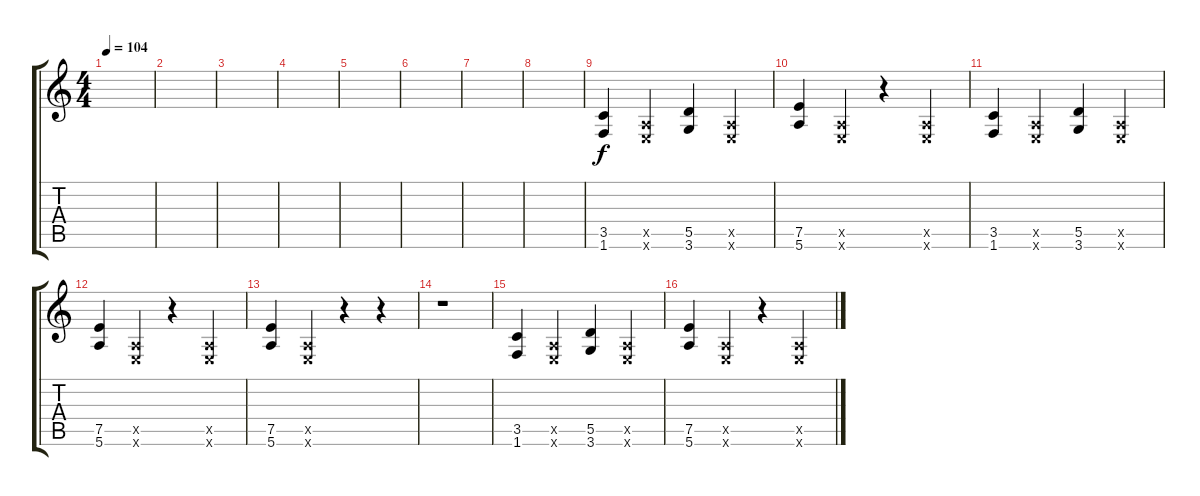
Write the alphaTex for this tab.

\track "" {instrument overdrivenguitar}
\staff {score tabs}
\tuning (E4 B3 G3 D3 A2 E2) {hide}
\ts (4 4)
\tempo 104
\clef g2
\ks c
|
|
|
|
|
|
|
|
(3.5 1.6).4 (0.5{x} 0.6{x}).4 (5.5 3.6).4 (0.5{x} 0.6{x}).4 |
(7.5 5.6).4 (0.5{x} 0.6{x}).4 r.4 (0.5{x} 0.6{x}).4 |
(3.5 1.6).4 (0.5{x} 0.6{x}).4 (5.5 3.6).4 (0.5{x} 0.6{x}).4 |
(7.5 5.6).4 (0.5{x} 0.6{x}).4 r.4 (0.5{x} 0.6{x}).4 |
(7.5 5.6).4 (0.5{x} 0.6{x}).4 r.4 r.4 |
r.1 |
(3.5 1.6).4 (0.5{x} 0.6{x}).4 (5.5 3.6).4 (0.5{x} 0.6{x}).4 |
(7.5 5.6).4 (0.5{x} 0.6{x}).4 r.4 (0.5{x} 0.6{x}).4
